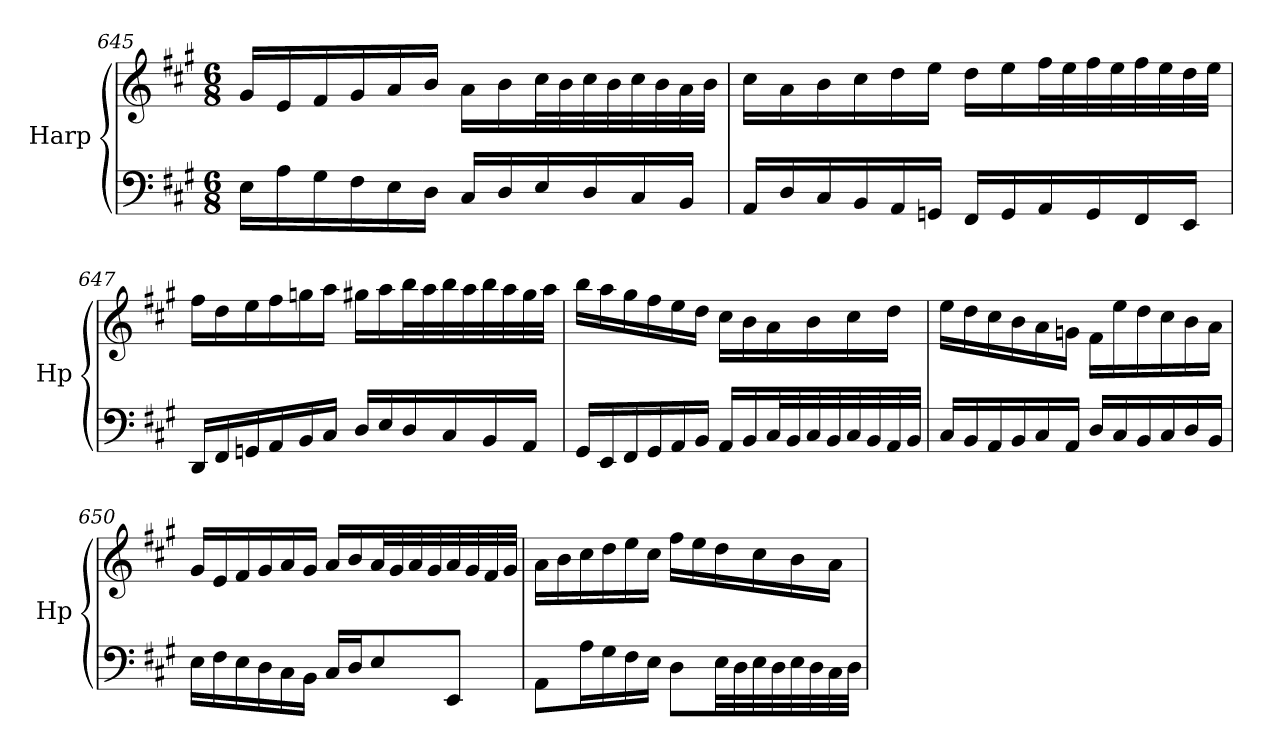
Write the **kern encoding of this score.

**kern	**kern
*part1	*part1
*staff2	*staff1
*I"Harp	*
*I'Hp	*
*clefF4	*clefG2
*k[f#c#g#]	*k[f#c#g#]
*M6/8	*M6/8
=645	=645
16E\LL	16g#/LL
16A\	16e/
16G#\	16f#/
16F#\	16g#/
16E\	16a/
16D\JJ	16b/JJ
16C#/LL	16a\LL
16D/	16b\
16E/	32cc#\L
.	32b\
16D/	32cc#\
.	32b\
16C#/	32cc#\
.	32b\
16BB/JJ	32a\
.	32b\JJJ
!!LO:LB:g=z
=646	=646
16AA/LL	16cc#\LL
16D/	16a\
16C#/	16b\
16BB/	16cc#\
16AA/	16dd\
16GGn/JJ	16ee\JJ
16FF#/LL	16dd\LL
16GG/	16ee\
16AA/	32ff#\L
.	32ee\
16GG/	32ff#\
.	32ee\
16FF#/	32ff#\
.	32ee\
16EE/JJ	32dd\
.	32ee\JJJ
=647	=647
16DD/LL	16ff#\LL
16FF#/	16dd\
16GGn/	16ee\
16AA/	16ff#\
16BB/	16ggn\
16C#/JJ	16aa\JJ
16D/LL	16gg#X\LL
16E/	16aa\
16D/	32bb\L
.	32aa\
16C#/	32bb\
.	32aa\
16BB/	32bb\
.	32aa\
16AA/JJ	32gg#\
.	32aa\JJJ
!!LO:LB:g=z
=648	=648
16GG#/LL	16bb\LL
16EE/	16aa\
16FF#/	16gg#\
16GG#/	16ff#\
16AA/	16ee\
16BB/JJ	16dd\JJ
16AA/LL	16cc#\LL
16BB/	16b\
32C#/L	16a\
32BB/	.
32C#/	16b\
32BB/	.
32C#/	16cc#\
32BB/	.
32AA/	16dd\JJ
32BB/JJJ	.
=649	=649
16C#/LL	16ee\LL
16BB/	16dd\
16AA/	16cc#\
16BB/	16b\
16C#/	16a\
16AA/JJ	16gn\JJ
16D/LL	16f#\LL
16C#/	16ee\
16BB/	16dd\
16C#/	16cc#\
16D/	16b\
16BB/JJ	16a\JJ
=650	=650
16E\LL	16g#/LL
16F#\	16e/
16E\	16f#/
16D\	16g#/
16C#\	16a/
16BB\JJ	16g#/JJ
16C#/LL	16a/LL
16D/J	16b/
8E/	32a/L
.	32g#/
.	32a/
.	32g#/
8EE/J	32a/
.	32g#/
.	32f#/
.	32g#/JJJ
!!LO:PB:g=z
=651	=651
8AA\L	16a\LL
.	16b\
16A\L	16cc#\
16G#\	16dd\
16F#\	16ee\
16E\JJ	16cc#\JJ
8D\L	16ff#\LL
.	16ee\
32E\LL	16dd\
32D\	.
32E\	16cc#\
32D\	.
32E\	16b\
32D\	.
32C#\	16a\JJ
32D\JJJ	.
=	=
*-	*-
